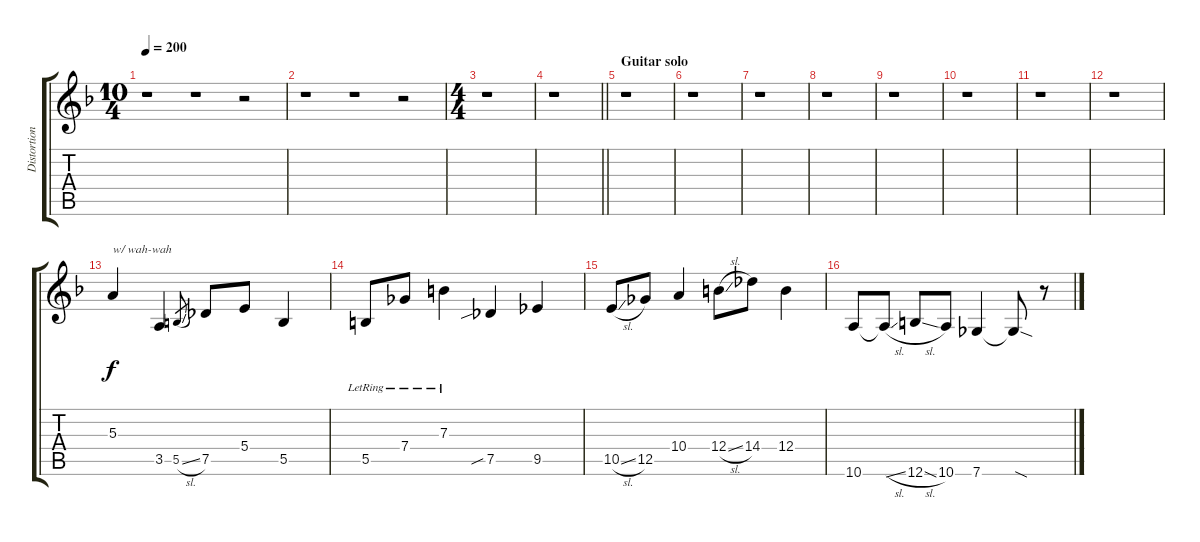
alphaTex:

\track ("Distortion guitar" "Distortion") {instrument distortionguitar}
\staff {score tabs}
\tuning (Db4 Ab3 E3 B2 Gb2 B1) {hide}
\ts (10 4)
\tempo 200
\clef g2
\ks f
r.1{dy f} r.1 r.2 |
r.1 r.1 r.2 |
\ts (4 4)
r.1 |
\barLineRight lightlight
r.1 |
\section ("" "Guitar solo")
r.1 |
r.1 |
r.1 |
r.1 |
r.1 |
r.1 |
r.1 |
r.1 |
5.3.4{txt "w/ wah-wah"} 3.5.4 5.5{sl}.8{gr} 7.5.8 5.4.8 5.5.4 |
5.5{lr}.8 7.4{lr}.8 7.3{lr}.4 7.5{sib}.4 9.5.4 |
10.5{sl}.8 12.5.8 10.4.4 12.4{sl}.8 14.4.8 12.4.4 |
10.6.8 10.6{sl t}.8 12.6{sl}.8 10.6.8 7.6.4 7.6{sod t}.8 r.8
